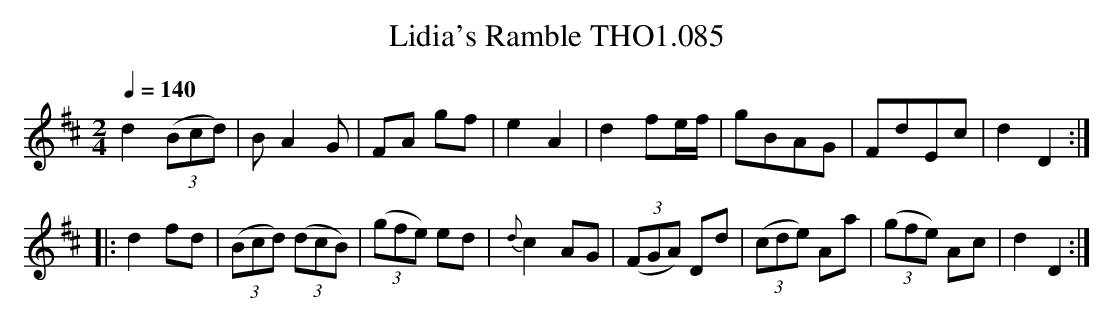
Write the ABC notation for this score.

X:1
T:Lidia's Ramble THO1.085
M:2/4
L:1/8
Q:1/4=140
K:D
d2 (3(Bcd)|B A2 G| FA gf|e2A2|d2 fe/f/|gBAG|FdEc|d2D2:|
|:d2 fd|(3(Bcd) (3(dcB)|(3(gfe) ed|{d}c2 AG|(3(FGA) Dd|(3(cde) Aa|(3(gfe) Ac|d2D2:|
